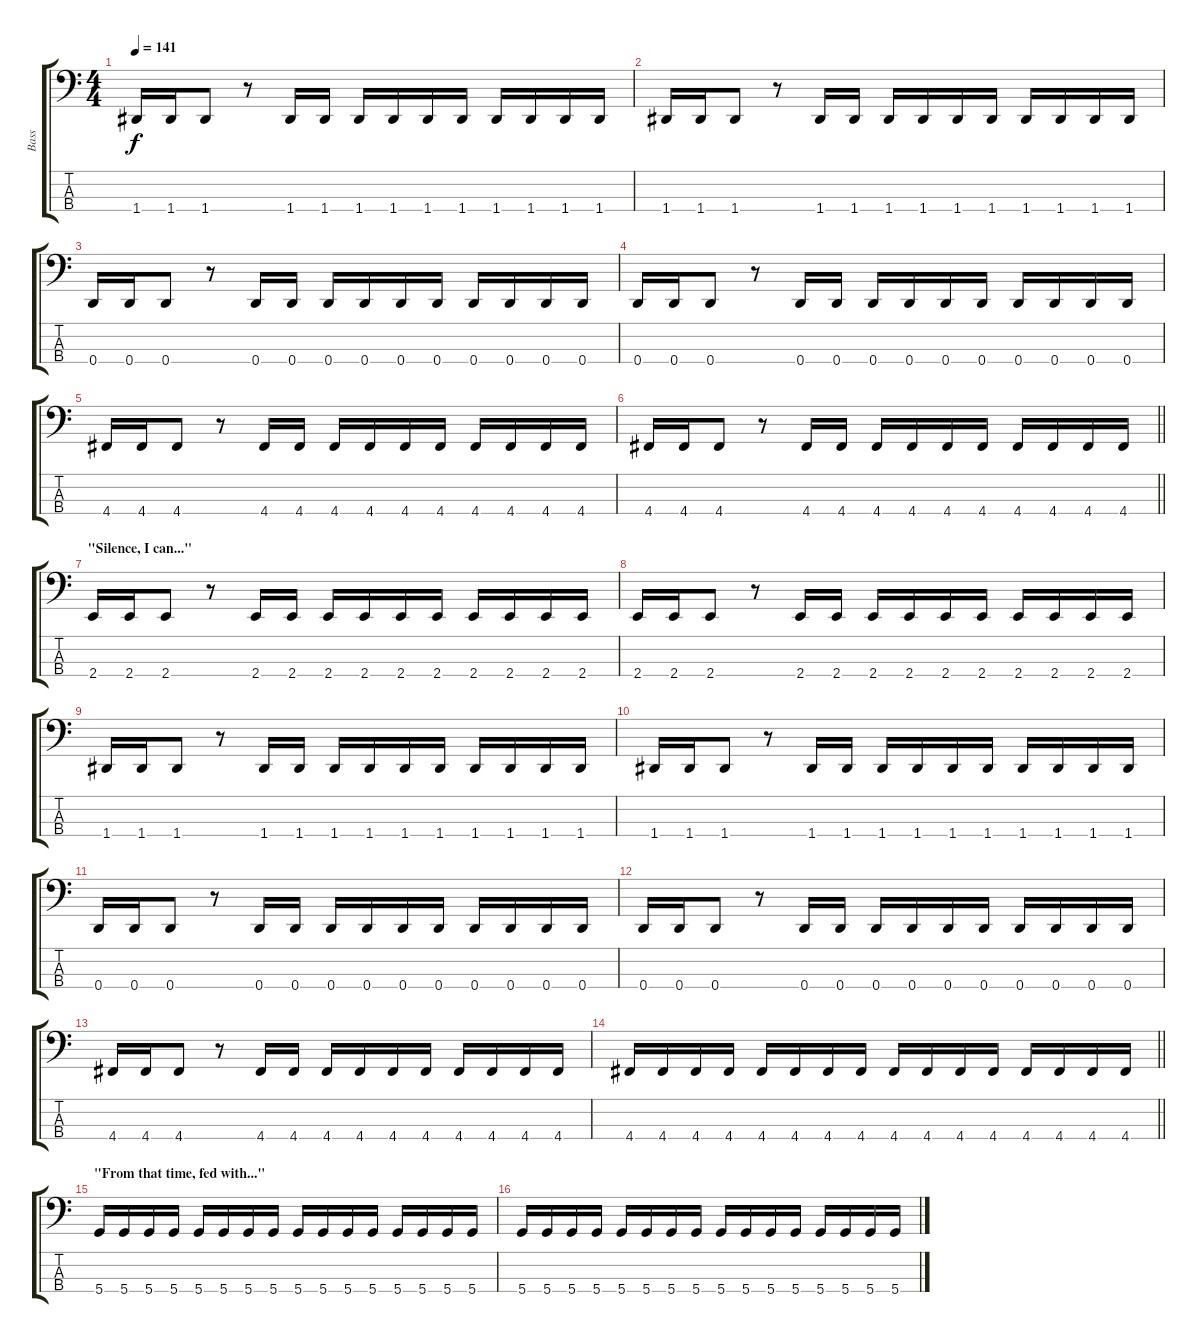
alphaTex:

\track ("Bass" "Bass") {instrument electricbasspick}
\staff {score tabs}
\tuning (F2 C2 G1 D1) {hide}
\ts (4 4)
\tempo 141
\clef f4
\ks c
1.4.16{dy f} 1.4.16 1.4.8 r.8 1.4.16 1.4.16 1.4.16 1.4.16 1.4.16 1.4.16 1.4.16 1.4.16 1.4.16 1.4.16 |
1.4.16 1.4.16 1.4.8 r.8 1.4.16 1.4.16 1.4.16 1.4.16 1.4.16 1.4.16 1.4.16 1.4.16 1.4.16 1.4.16 |
0.4.16 0.4.16 0.4.8 r.8 0.4.16 0.4.16 0.4.16 0.4.16 0.4.16 0.4.16 0.4.16 0.4.16 0.4.16 0.4.16 |
0.4.16 0.4.16 0.4.8 r.8 0.4.16 0.4.16 0.4.16 0.4.16 0.4.16 0.4.16 0.4.16 0.4.16 0.4.16 0.4.16 |
4.4.16 4.4.16 4.4.8 r.8 4.4.16 4.4.16 4.4.16 4.4.16 4.4.16 4.4.16 4.4.16 4.4.16 4.4.16 4.4.16 |
\barLineRight lightlight
4.4.16 4.4.16 4.4.8 r.8 4.4.16 4.4.16 4.4.16 4.4.16 4.4.16 4.4.16 4.4.16 4.4.16 4.4.16 4.4.16 |
\section ("" "\"Silence, I can...\"")
2.4.16 2.4.16 2.4.8 r.8 2.4.16 2.4.16 2.4.16 2.4.16 2.4.16 2.4.16 2.4.16 2.4.16 2.4.16 2.4.16 |
2.4.16 2.4.16 2.4.8 r.8 2.4.16 2.4.16 2.4.16 2.4.16 2.4.16 2.4.16 2.4.16 2.4.16 2.4.16 2.4.16 |
1.4.16 1.4.16 1.4.8 r.8 1.4.16 1.4.16 1.4.16 1.4.16 1.4.16 1.4.16 1.4.16 1.4.16 1.4.16 1.4.16 |
1.4.16 1.4.16 1.4.8 r.8 1.4.16 1.4.16 1.4.16 1.4.16 1.4.16 1.4.16 1.4.16 1.4.16 1.4.16 1.4.16 |
0.4.16 0.4.16 0.4.8 r.8 0.4.16 0.4.16 0.4.16 0.4.16 0.4.16 0.4.16 0.4.16 0.4.16 0.4.16 0.4.16 |
0.4.16 0.4.16 0.4.8 r.8 0.4.16 0.4.16 0.4.16 0.4.16 0.4.16 0.4.16 0.4.16 0.4.16 0.4.16 0.4.16 |
4.4.16 4.4.16 4.4.8 r.8 4.4.16 4.4.16 4.4.16 4.4.16 4.4.16 4.4.16 4.4.16 4.4.16 4.4.16 4.4.16 |
\barLineRight lightlight
4.4.16 4.4.16 4.4.16 4.4.16 4.4.16 4.4.16 4.4.16 4.4.16 4.4.16 4.4.16 4.4.16 4.4.16 4.4.16 4.4.16 4.4.16 4.4.16 |
\section ("" "\"From that time, fed with...\"")
5.4.16 5.4.16 5.4.16 5.4.16 5.4.16 5.4.16 5.4.16 5.4.16 5.4.16 5.4.16 5.4.16 5.4.16 5.4.16 5.4.16 5.4.16 5.4.16 |
5.4.16 5.4.16 5.4.16 5.4.16 5.4.16 5.4.16 5.4.16 5.4.16 5.4.16 5.4.16 5.4.16 5.4.16 5.4.16 5.4.16 5.4.16 5.4.16
